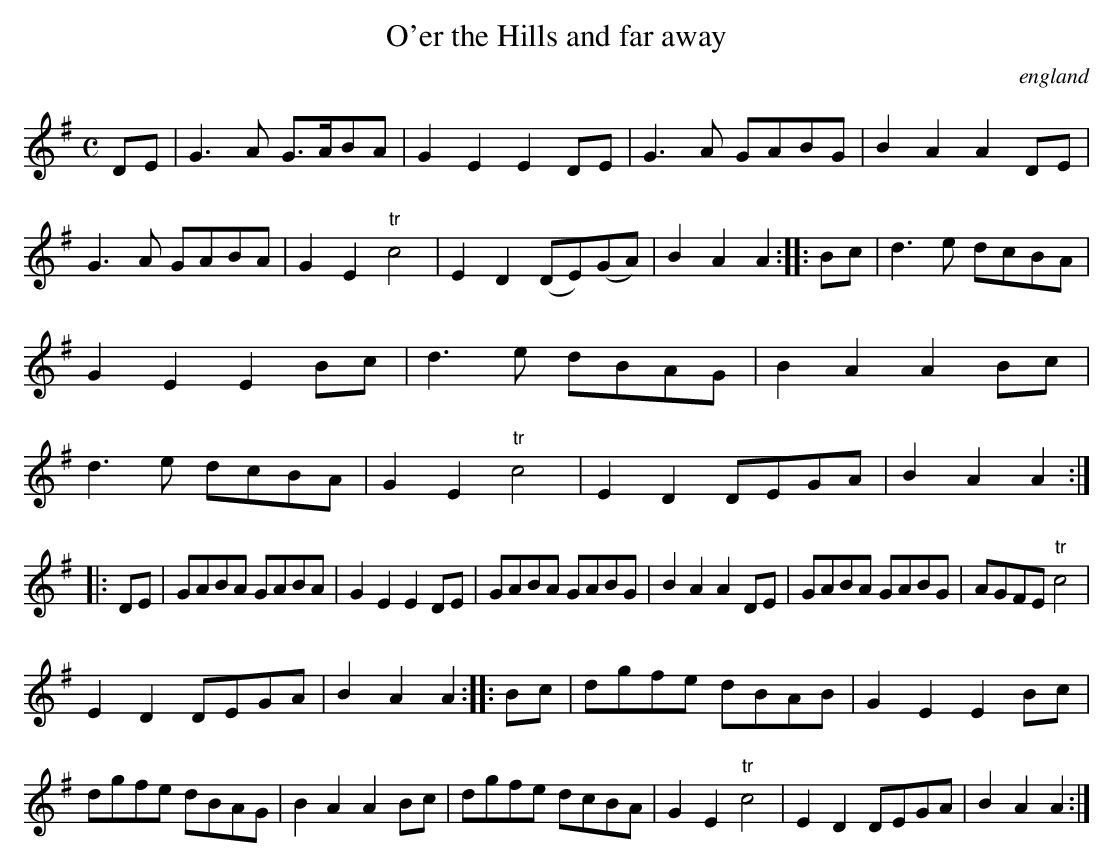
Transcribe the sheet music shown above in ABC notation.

X:1
T:O'er the Hills and far away
O:england
M:C
L:1/8
K:ADor
DE|\
G3A G>ABA| G2E2 E2DE| G3A GABG| B2A2 A2 DE|\
G3A GABA| G2E2 "tr"c4| E2D2 (DE)(GA)| B2A2 A2::\
Bc|\
d3e dcBA| G2E2 E2 Bc| d3e dBAG| B2A2 A2Bc|\
d3e dcBA| G2E2 "tr"c4| E2D2 DEGA| B2A2 A2::
DE|\
GABA GABA| G2E2 E2DE| GABA GABG| B2A2 A2DE|\
GABA GABG| AGFE "tr"c4|
E2D2 DEGA| B2A2 A2::\
Bc|\
dgfe dBAB| G2E2 E2Bc|
dgfe dBAG| B2A2 A2Bc|\
dgfe dcBA| G2E2 "tr"c4| E2D2 DEGA| B2A2 A2:|
